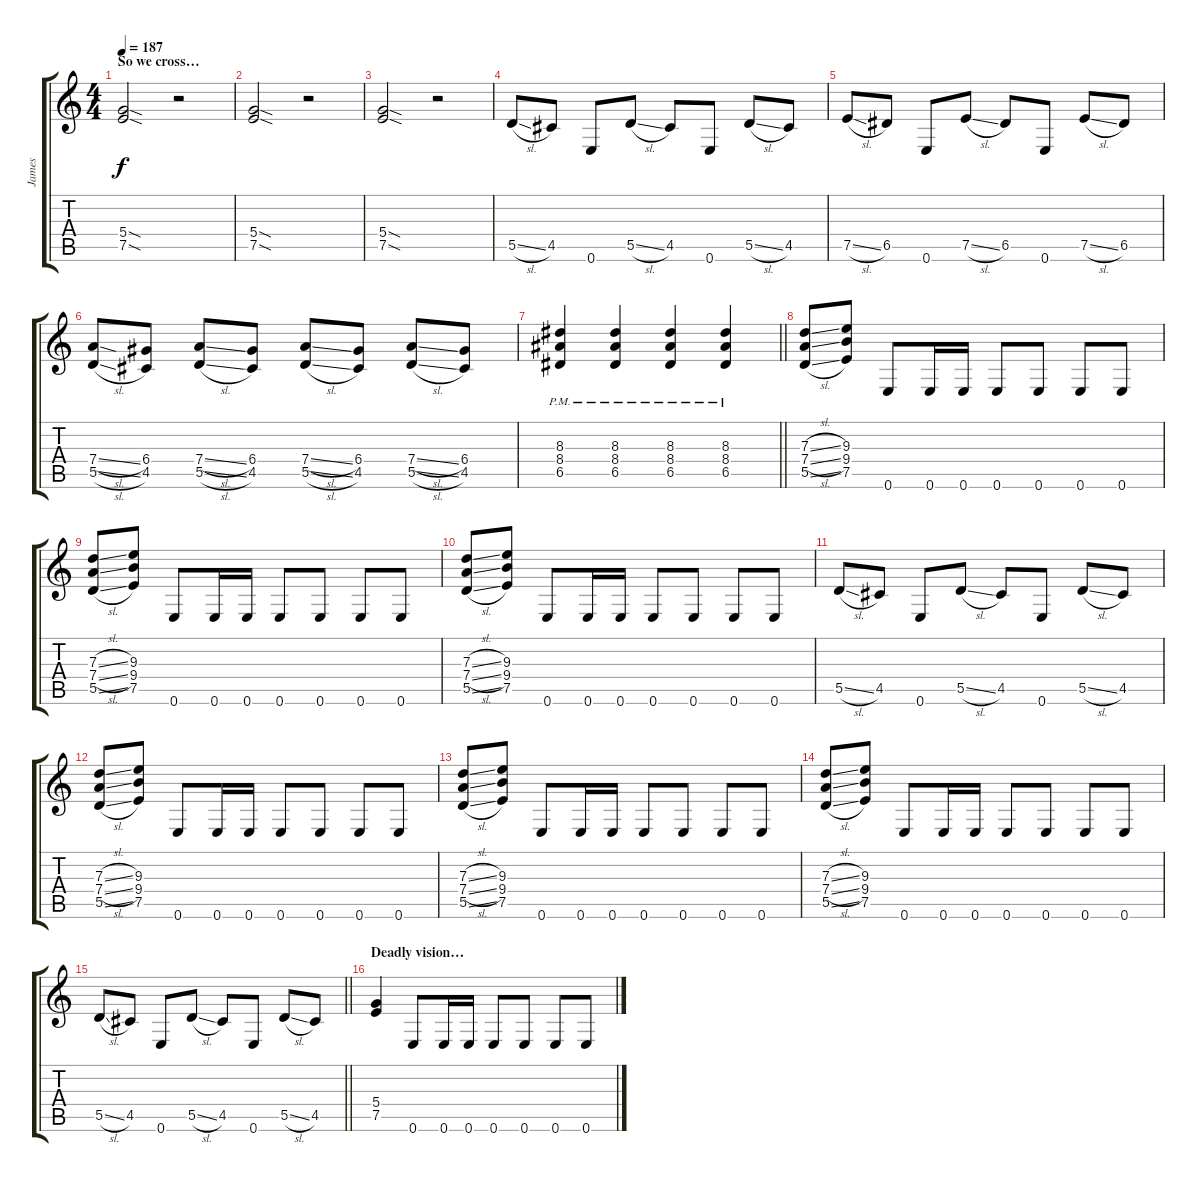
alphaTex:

\track ("James" "James") {instrument distortionguitar}
\staff {score tabs}
\tuning (E4 B3 G3 D3 A2 E2) {hide}
\ts (4 4)
\section ("" "So we cross…")
\tempo 187
\clef g2
\ks c
(5.4{sod} 7.5{sod}).2{dy f} r.2 |
(5.4{sod} 7.5{sod}).2 r.2 |
(5.4{sod} 7.5{sod}).2 r.2 |
5.5{sl}.8 4.5.8 0.6.8 5.5{sl}.8 4.5.8 0.6.8 5.5{sl}.8 4.5.8 |
7.5{sl}.8 6.5.8 0.6.8 7.5{sl}.8 6.5.8 0.6.8 7.5{sl}.8 6.5.8 |
(7.4{sl} 5.5{sl}).8 (6.4 4.5).8 (7.4{sl} 5.5{sl}).8 (6.4 4.5).8 (7.4{sl} 5.5{sl}).8 (6.4 4.5).8 (7.4{sl} 5.5{sl}).8 (6.4 4.5).8 |
\barLineRight lightlight
(8.3{pm} 8.4{pm} 6.5{pm}).4 (8.3{pm} 8.4{pm} 6.5{pm}).4 (8.3{pm} 8.4{pm} 6.5{pm}).4 (8.3{pm} 8.4{pm} 6.5{pm}).4 |
\section ("" "")
(7.3{sl} 7.4{sl} 5.5{sl}).8 (9.3 9.4 7.5).8 0.6.8 0.6.16 0.6.16 0.6.8 0.6.8 0.6.8 0.6.8 |
(7.3{sl} 7.4{sl} 5.5{sl}).8 (9.3 9.4 7.5).8 0.6.8 0.6.16 0.6.16 0.6.8 0.6.8 0.6.8 0.6.8 |
(7.3{sl} 7.4{sl} 5.5{sl}).8 (9.3 9.4 7.5).8 0.6.8 0.6.16 0.6.16 0.6.8 0.6.8 0.6.8 0.6.8 |
5.5{sl}.8 4.5.8 0.6.8 5.5{sl}.8 4.5.8 0.6.8 5.5{sl}.8 4.5.8 |
(7.3{sl} 7.4{sl} 5.5{sl}).8 (9.3 9.4 7.5).8 0.6.8 0.6.16 0.6.16 0.6.8 0.6.8 0.6.8 0.6.8 |
(7.3{sl} 7.4{sl} 5.5{sl}).8 (9.3 9.4 7.5).8 0.6.8 0.6.16 0.6.16 0.6.8 0.6.8 0.6.8 0.6.8 |
(7.3{sl} 7.4{sl} 5.5{sl}).8 (9.3 9.4 7.5).8 0.6.8 0.6.16 0.6.16 0.6.8 0.6.8 0.6.8 0.6.8 |
\barLineRight lightlight
5.5{sl}.8 4.5.8 0.6.8 5.5{sl}.8 4.5.8 0.6.8 5.5{sl}.8 4.5.8 |
\section ("" "Deadly vision…")
(5.4 7.5).4 0.6.8 0.6.16 0.6.16 0.6.8 0.6.8 0.6.8 0.6.8
